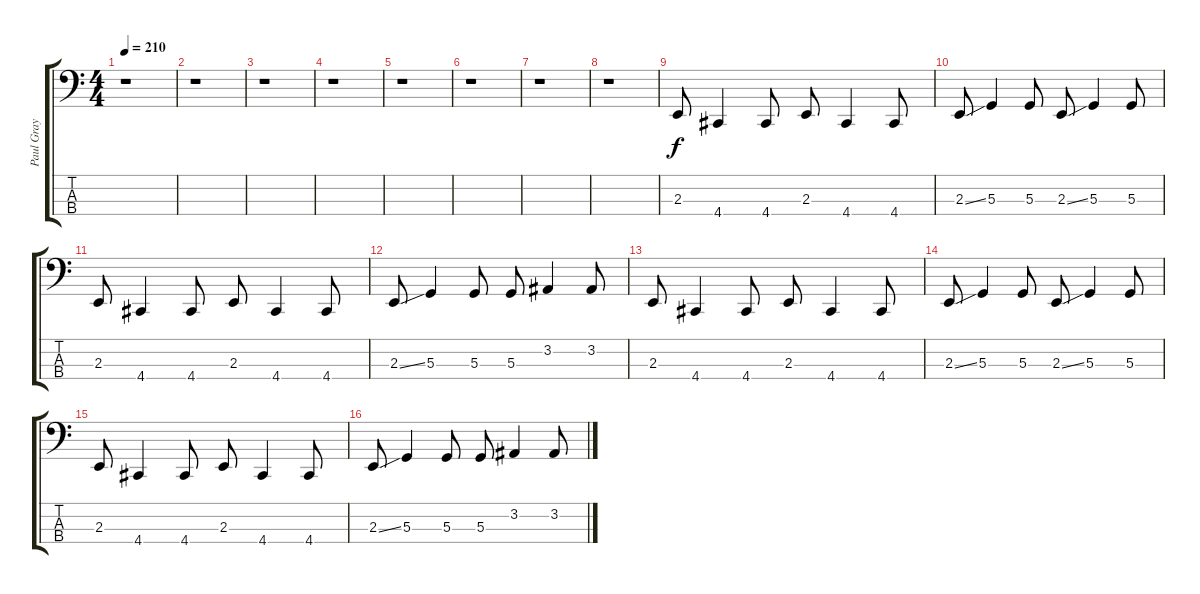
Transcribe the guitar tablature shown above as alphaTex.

\track ("Paul Gray" "Paul Gray") {instrument electricbassfinger}
\staff {score tabs}
\tuning (C2 G1 D1 A0) {hide}
\ts (4 4)
\tempo 210
\clef f4
\ks c
r.1{dy f} |
r.1 |
r.1 |
r.1 |
r.1 |
r.1 |
r.1 |
r.1 |
2.3.8 4.4.4 4.4.8 2.3.8 4.4.4 4.4.8 |
2.3{ss}.8 5.3.4 5.3.8 2.3{ss}.8 5.3.4 5.3.8 |
2.3.8 4.4.4 4.4.8 2.3.8 4.4.4 4.4.8 |
2.3{ss}.8 5.3.4 5.3.8 5.3.8 3.2.4 3.2.8 |
2.3.8 4.4.4 4.4.8 2.3.8 4.4.4 4.4.8 |
2.3{ss}.8 5.3.4 5.3.8 2.3{ss}.8 5.3.4 5.3.8 |
2.3.8 4.4.4 4.4.8 2.3.8 4.4.4 4.4.8 |
2.3{ss}.8 5.3.4 5.3.8 5.3.8 3.2.4 3.2.8
